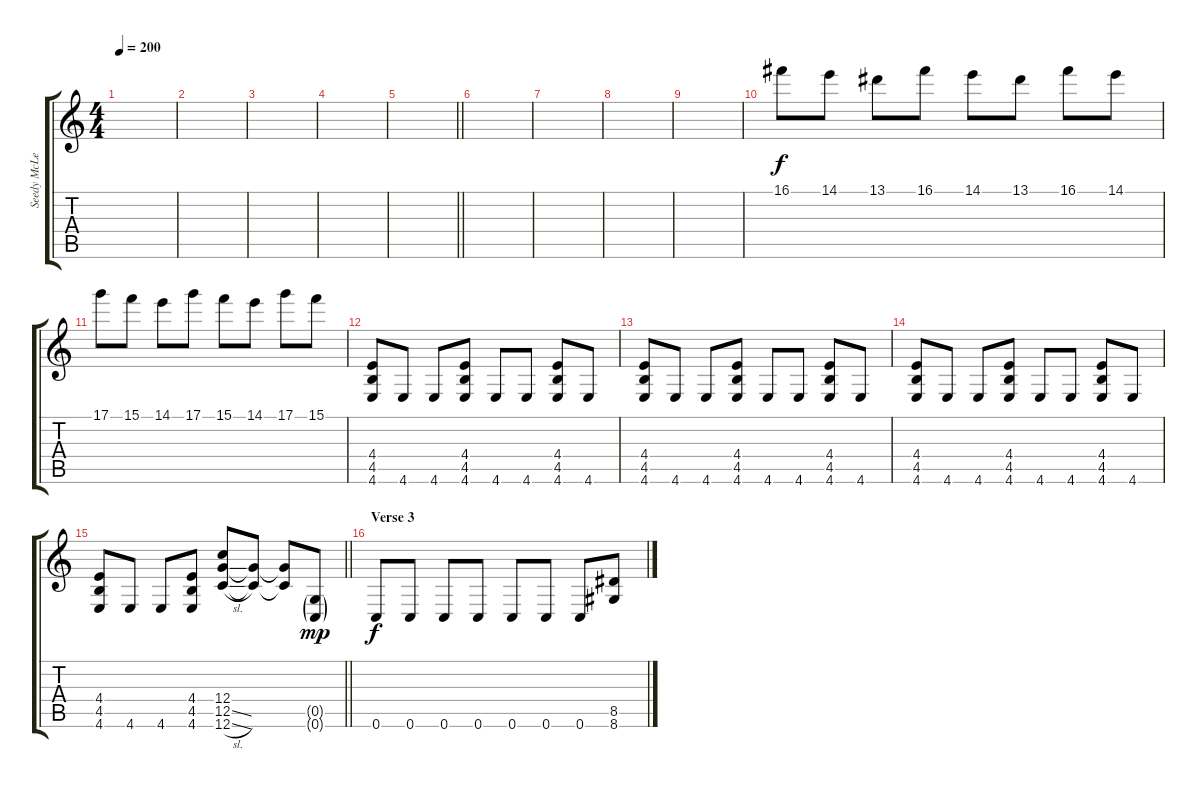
\track ("Seedy McLeady" "Seedy McLe") {instrument distortionguitar}
\staff {score tabs}
\tuning (D4 A3 F3 C3 G2 C2) {hide}
\ts (4 4)
\tempo 200
\clef g2
\ks c
|
|
|
|
\barLineRight lightlight
|
|
|
|
|
16.1.8 14.1.8 13.1.8 16.1.8 14.1.8 13.1.8 16.1.8 14.1.8 |
17.1.8 15.1.8 14.1.8 17.1.8 15.1.8 14.1.8 17.1.8 15.1.8 |
(4.4 4.5 4.6).8 4.6.8 4.6.8 (4.4 4.5 4.6).8 4.6.8 4.6.8 (4.4 4.5 4.6).8 4.6.8 |
(4.4 4.5 4.6).8 4.6.8 4.6.8 (4.4 4.5 4.6).8 4.6.8 4.6.8 (4.4 4.5 4.6).8 4.6.8 |
(4.4 4.5 4.6).8 4.6.8 4.6.8 (4.4 4.5 4.6).8 4.6.8 4.6.8 (4.4 4.5 4.6).8 4.6.8 |
\barLineRight lightlight
(4.4 4.5 4.6).8 4.6.8 4.6.8 (4.4 4.5 4.6).8 (12.4 12.5{ss} 12.6{sl}).8 (12.5{t} 12.6{t}).8 (12.5{t} 12.6{t}).8 (0.5{g} 0.6{g}).8{dy mp} |
\section ("" "Verse 3")
0.6.8{dy f} 0.6.8 0.6.8 0.6.8 0.6.8 0.6.8 0.6.8 (8.5 8.6).8
